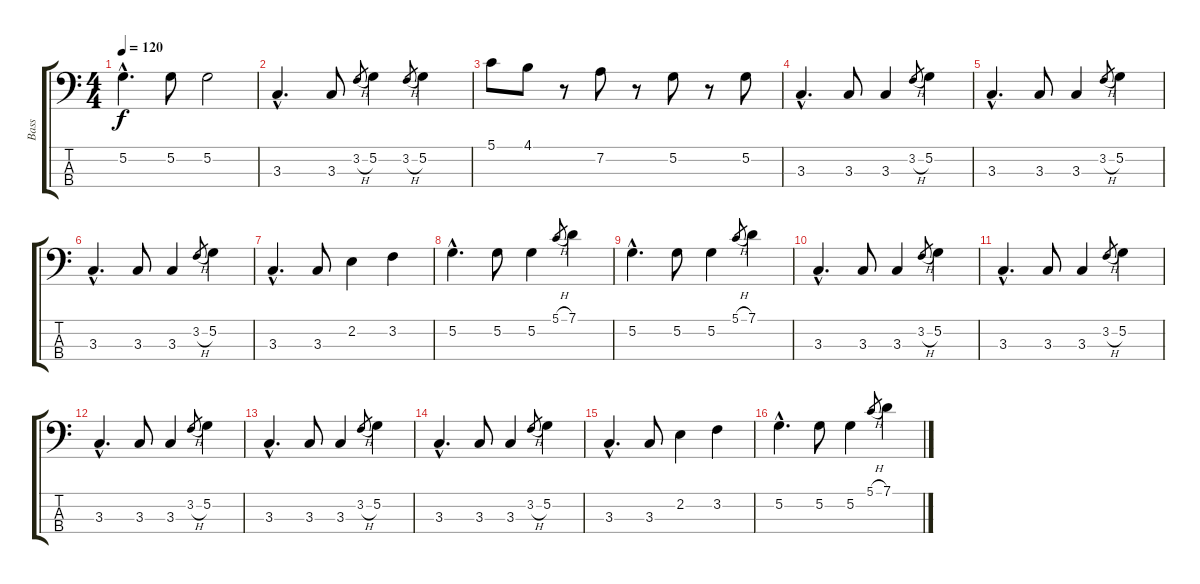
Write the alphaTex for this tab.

\track ("Bass" "Bass") {instrument electricbassfinger}
\staff {score tabs}
\tuning (G2 D2 A1 E1) {hide}
\ts (4 4)
\tempo 120
\clef f4
\ks c
5.2{hac}.4{d dy f} 5.2.8 5.2.2 |
3.3{hac}.4{d} 3.3.8 3.2{h}.8{gr} 5.2.4 3.2{h}.8{gr} 5.2.4 |
5.1.8 4.1.8 r.8 7.2.8 r.8 5.2.8 r.8 5.2.8 |
3.3{hac}.4{d} 3.3.8 3.3.4 3.2{h}.8{gr} 5.2.4 |
3.3{hac}.4{d} 3.3.8 3.3.4 3.2{h}.8{gr} 5.2.4 |
3.3{hac}.4{d} 3.3.8 3.3.4 3.2{h}.8{gr} 5.2.4 |
3.3{hac}.4{d} 3.3.8 2.2.4 3.2.4 |
5.2{hac}.4{d} 5.2.8 5.2.4 5.1{h}.8{gr} 7.1.4 |
5.2{hac}.4{d} 5.2.8 5.2.4 5.1{h}.8{gr} 7.1.4 |
3.3{hac}.4{d} 3.3.8 3.3.4 3.2{h}.8{gr} 5.2.4 |
3.3{hac}.4{d} 3.3.8 3.3.4 3.2{h}.8{gr} 5.2.4 |
3.3{hac}.4{d} 3.3.8 3.3.4 3.2{h}.8{gr} 5.2.4 |
3.3{hac}.4{d} 3.3.8 3.3.4 3.2{h}.8{gr} 5.2.4 |
3.3{hac}.4{d} 3.3.8 3.3.4 3.2{h}.8{gr} 5.2.4 |
3.3{hac}.4{d} 3.3.8 2.2.4 3.2.4 |
5.2{hac}.4{d} 5.2.8 5.2.4 5.1{h}.8{gr} 7.1.4
